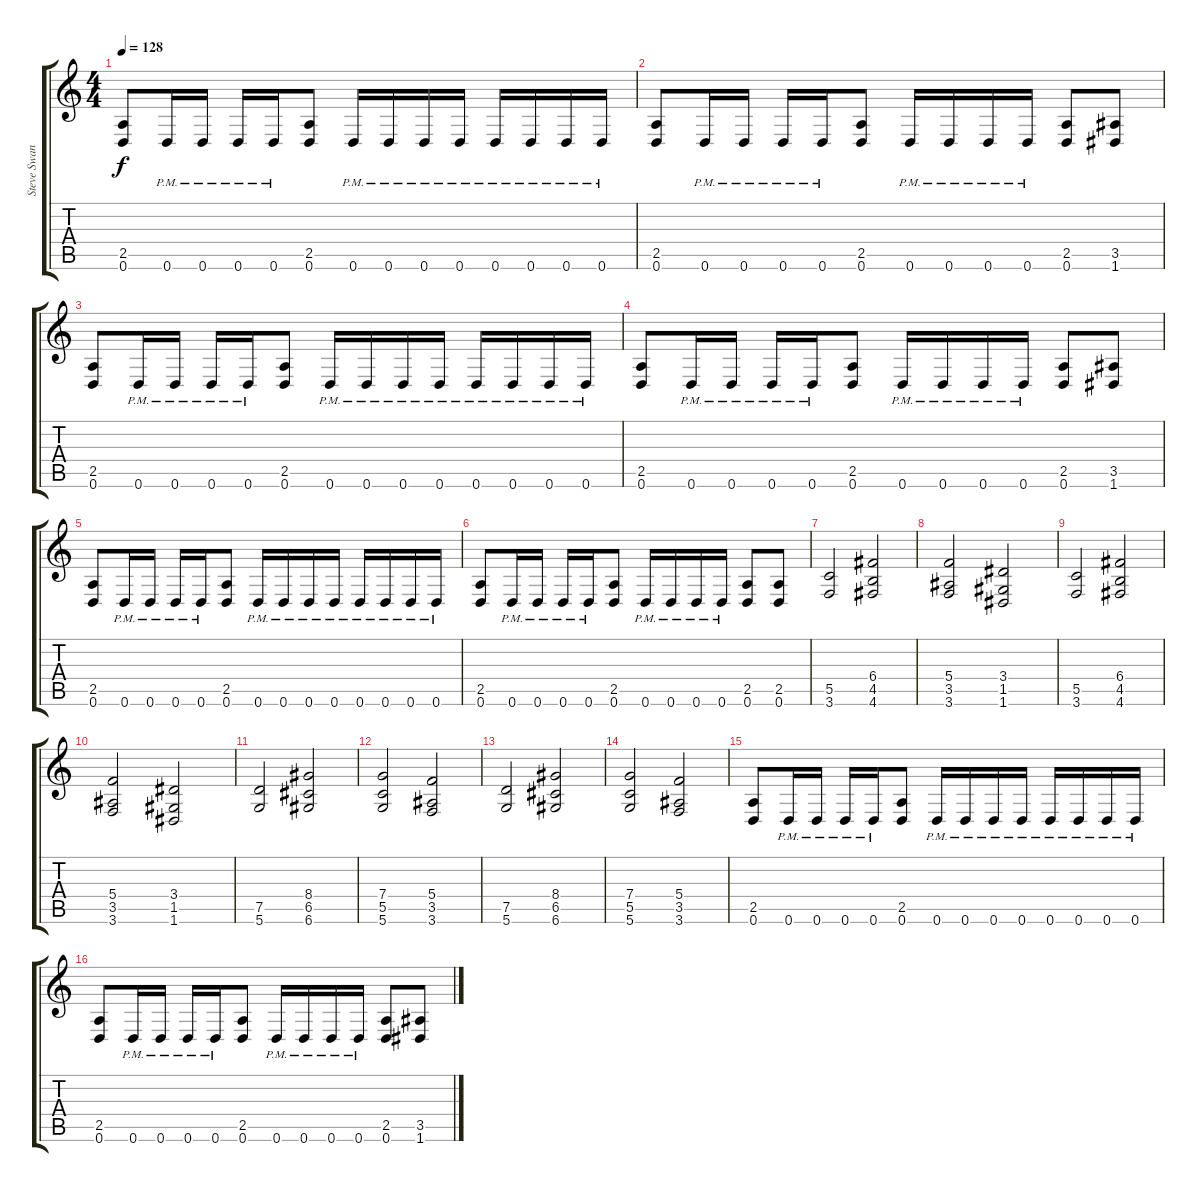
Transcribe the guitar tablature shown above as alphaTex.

\track ("Steve Swanson (Rythm Guitar + Solo)" "Steve Swan") {instrument overdrivenguitar}
\staff {score tabs}
\tuning (D4 A3 F3 C3 G2 D2) {hide}
\ts (4 4)
\tempo 128
\clef g2
\ks c
(2.5 0.6).8{dy f} 0.6{pm}.16 0.6{pm}.16 0.6{pm}.16 0.6{pm}.16 (2.5 0.6).8 0.6{pm}.16 0.6{pm}.16 0.6{pm}.16 0.6{pm}.16 0.6{pm}.16 0.6{pm}.16 0.6{pm}.16 0.6{pm}.16 |
(2.5 0.6).8 0.6{pm}.16 0.6{pm}.16 0.6{pm}.16 0.6{pm}.16 (2.5 0.6).8 0.6{pm}.16 0.6{pm}.16 0.6{pm}.16 0.6{pm}.16 (2.5 0.6).8 (3.5 1.6).8 |
(2.5 0.6).8 0.6{pm}.16 0.6{pm}.16 0.6{pm}.16 0.6{pm}.16 (2.5 0.6).8 0.6{pm}.16 0.6{pm}.16 0.6{pm}.16 0.6{pm}.16 0.6{pm}.16 0.6{pm}.16 0.6{pm}.16 0.6{pm}.16 |
(2.5 0.6).8 0.6{pm}.16 0.6{pm}.16 0.6{pm}.16 0.6{pm}.16 (2.5 0.6).8 0.6{pm}.16 0.6{pm}.16 0.6{pm}.16 0.6{pm}.16 (2.5 0.6).8 (3.5 1.6).8 |
(2.5 0.6).8 0.6{pm}.16 0.6{pm}.16 0.6{pm}.16 0.6{pm}.16 (2.5 0.6).8 0.6{pm}.16 0.6{pm}.16 0.6{pm}.16 0.6{pm}.16 0.6{pm}.16 0.6{pm}.16 0.6{pm}.16 0.6{pm}.16 |
(2.5 0.6).8 0.6{pm}.16 0.6{pm}.16 0.6{pm}.16 0.6{pm}.16 (2.5 0.6).8 0.6{pm}.16 0.6{pm}.16 0.6{pm}.16 0.6{pm}.16 (2.5 0.6).8 (2.5 0.6).8 |
(5.5 3.6).2 (6.4 4.5 4.6).2 |
(5.4 3.5 3.6).2 (3.4 1.5 1.6).2 |
(5.5 3.6).2 (6.4 4.5 4.6).2 |
(5.4 3.5 3.6).2 (3.4 1.5 1.6).2 |
(7.5 5.6).2 (8.4 6.5 6.6).2 |
(7.4 5.5 5.6).2 (5.4 3.5 3.6).2 |
(7.5 5.6).2 (8.4 6.5 6.6).2 |
(7.4 5.5 5.6).2 (5.4 3.5 3.6).2 |
(2.5 0.6).8 0.6{pm}.16 0.6{pm}.16 0.6{pm}.16 0.6{pm}.16 (2.5 0.6).8 0.6{pm}.16 0.6{pm}.16 0.6{pm}.16 0.6{pm}.16 0.6{pm}.16 0.6{pm}.16 0.6{pm}.16 0.6{pm}.16 |
(2.5 0.6).8 0.6{pm}.16 0.6{pm}.16 0.6{pm}.16 0.6{pm}.16 (2.5 0.6).8 0.6{pm}.16 0.6{pm}.16 0.6{pm}.16 0.6{pm}.16 (2.5 0.6).8 (3.5 1.6).8
